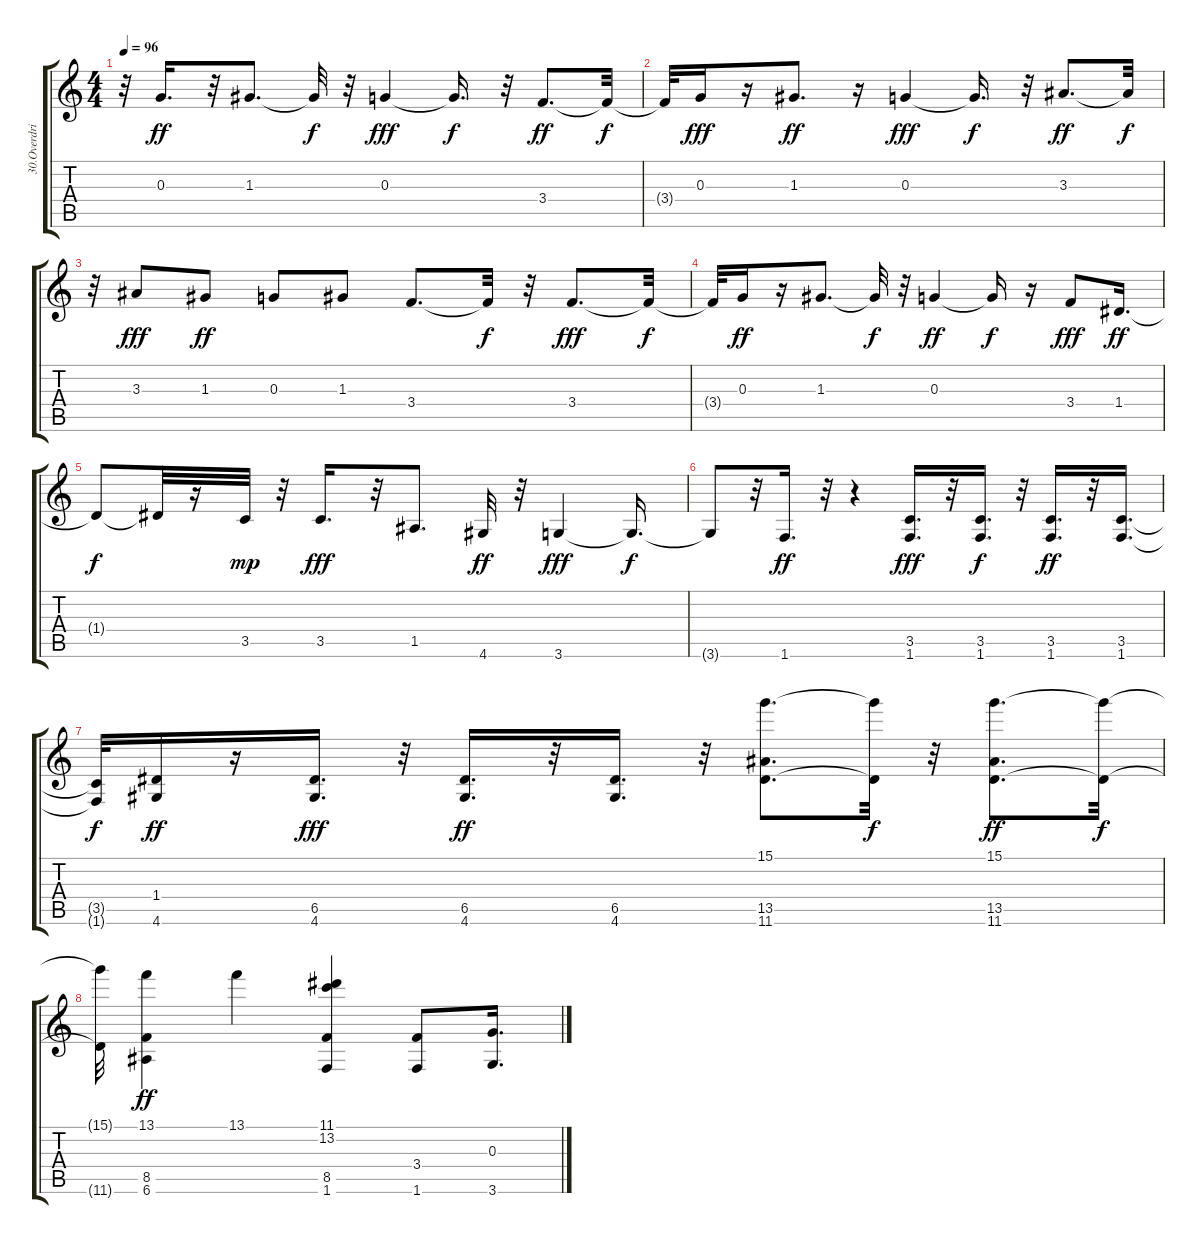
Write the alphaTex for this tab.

\track ("30.Overdriven Guitar" "30.Overdri") {instrument overdrivenguitar}
\staff {score tabs}
\tuning (E4 B3 G3 D3 A2 E2) {hide}
\ts (4 4)
\tempo 96
\clef g2
\ks c
r.32{dy f} 0.3.16{d dy ff} r.32 1.3.8{d} 1.3{t}.32{dy f} r.32 0.3.4{dy fff} 0.3{t}.16{d dy f} r.32 3.4.8{d dy ff} 3.4{t}.32{dy f} |
3.4{t}.32 0.3.16{dy fff} r.16 1.3.8{d dy ff} r.16 0.3.4{dy fff} 0.3{t}.16{d dy f} r.32 3.3.8{d dy ff} 3.3{t}.32{dy f} |
r.32 3.3.8{dy fff} 1.3.8{dy ff} 0.3.8 1.3.8 3.4.8{d} 3.4{t}.32{dy f} r.32 3.4.8{d dy fff} 3.4{t}.32{dy f} |
3.4{t}.32 0.3.16{dy ff} r.16 1.3.8{d} 1.3{t}.32{dy f} r.32 0.3.4{dy ff} 0.3{t}.16{dy f} r.16 3.4.8{dy fff} 1.4.16{d dy ff} |
1.4{t}.8{dy f} 1.4{t}.32 r.16 3.5.32{dy mp} r.32 3.5.16{d dy fff} r.32 1.5.8{d} 4.6.32{dy ff} r.32 3.6.4{dy fff} 3.6{t}.16{d dy f} |
3.6{t}.8 r.32 1.6.16{d dy ff} r.32 r.4 (3.5 1.6).16{d dy fff} r.32 (3.5 1.6).16{d dy f} r.32 (3.5 1.6).16{d dy ff} r.32 (3.5 1.6).16{d} |
(3.5{t} 1.6{t}).32{dy f} (1.4 4.6).16{dy ff} r.16 (6.5 4.6).16{d dy fff} r.32 (6.5 4.6).16{d dy ff} r.32 (6.5 4.6).16{d} r.32 (15.1 13.5 11.6).8{d} (15.1{t} 11.6{t}).32{dy f} r.32 (15.1 13.5 11.6).8{d dy ff} (15.1{t} 11.6{t}).32{dy f} |
(15.1{t} 11.6{t}).32 (13.1 8.5 6.6).4{dy ff} 13.1.4 (11.1 13.2 8.5 1.6).4 (3.4 1.6).8 (0.3 3.6).16{d}
